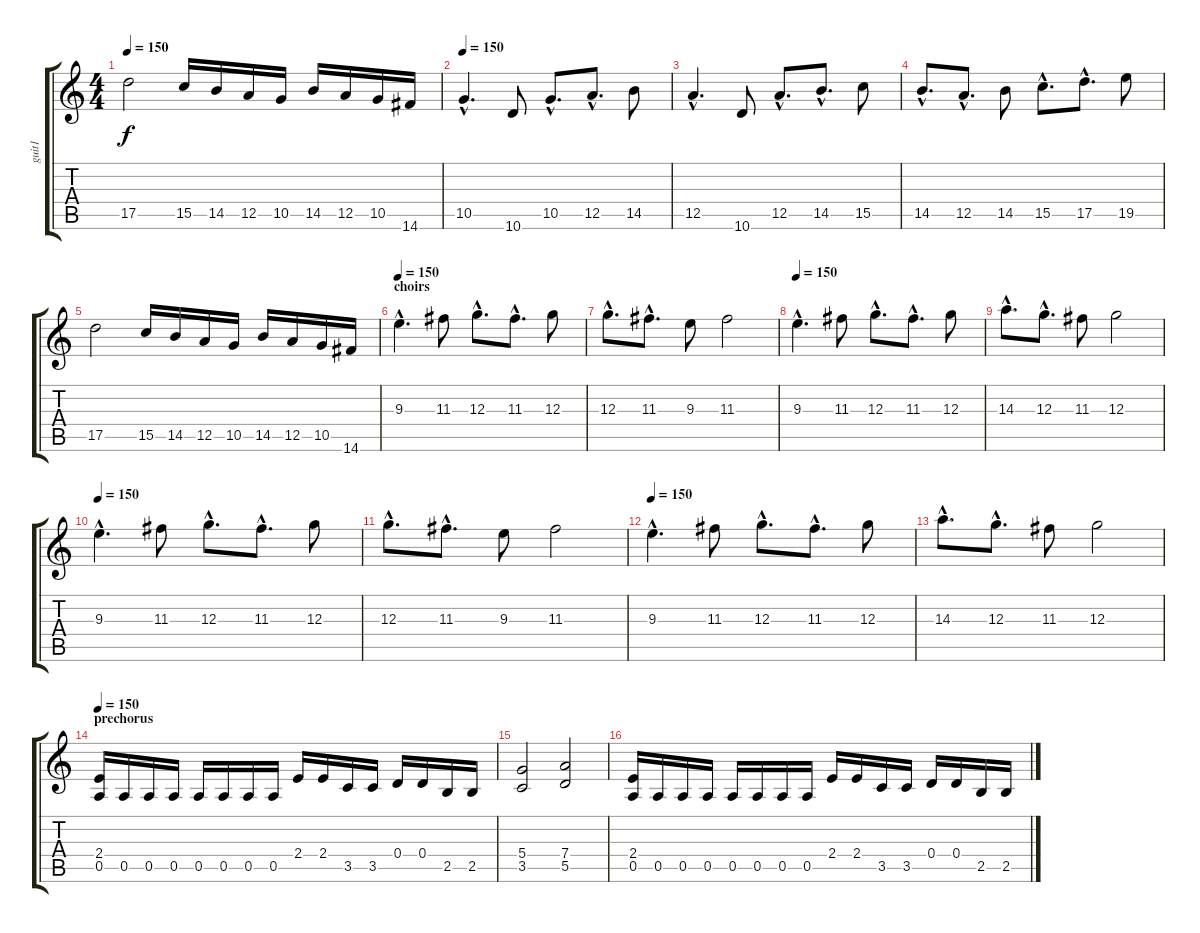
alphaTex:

\track ("guit1" "guit1") {instrument acousticguitarsteel}
\staff {score tabs}
\tuning (E4 B3 G3 D3 A2 E2) {hide}
\ts (4 4)
\tempo 150
\clef g2
\ks c
17.5.2{dy f} 15.5.16 14.5.16 12.5.16 10.5.16 14.5.16 12.5.16 10.5.16 14.6.16 |
\tempo 150
10.5{hac}.4{d instrument distortionguitar} 10.6.8 10.5{hac}.8{d} 12.5{hac}.8{d} 14.5.8 |
12.5{hac}.4{d} 10.6.8 12.5{hac}.8{d} 14.5{hac}.8{d} 15.5.8 |
14.5{hac}.8{d} 12.5{hac}.8{d} 14.5.8 15.5{hac}.8{d} 17.5{hac}.8{d} 19.5.8 |
17.5.2 15.5.16 14.5.16 12.5.16 10.5.16 14.5.16 12.5.16 10.5.16 14.6.16 |
\section ("" "choirs")
\tempo 150
9.3{hac}.4{d instrument distortionguitar} 11.3.8 12.3{hac}.8{d} 11.3{hac}.8{d} 12.3.8 |
12.3{hac}.8{d} 11.3{hac}.8{d} 9.3.8 11.3.2 |
\tempo 150
9.3{hac}.4{d instrument distortionguitar} 11.3.8 12.3{hac}.8{d} 11.3{hac}.8{d} 12.3.8 |
14.3{hac}.8{d} 12.3{hac}.8{d} 11.3.8 12.3.2 |
\tempo 150
9.3{hac}.4{d instrument distortionguitar} 11.3.8 12.3{hac}.8{d} 11.3{hac}.8{d} 12.3.8 |
12.3{hac}.8{d} 11.3{hac}.8{d} 9.3.8 11.3.2 |
\tempo 150
9.3{hac}.4{d instrument distortionguitar} 11.3.8 12.3{hac}.8{d} 11.3{hac}.8{d} 12.3.8 |
14.3{hac}.8{d} 12.3{hac}.8{d} 11.3.8 12.3.2 |
\section ("" "prechorus")
\tempo 150
(2.4 0.5).16{instrument distortionguitar} 0.5.16 0.5.16 0.5.16 0.5.16 0.5.16 0.5.16 0.5.16 2.4.16 2.4.16 3.5.16 3.5.16 0.4.16 0.4.16 2.5.16 2.5.16 |
(5.4 3.5).2 (7.4 5.5).2 |
(2.4 0.5).16 0.5.16 0.5.16 0.5.16 0.5.16 0.5.16 0.5.16 0.5.16 2.4.16 2.4.16 3.5.16 3.5.16 0.4.16 0.4.16 2.5.16 2.5.16
